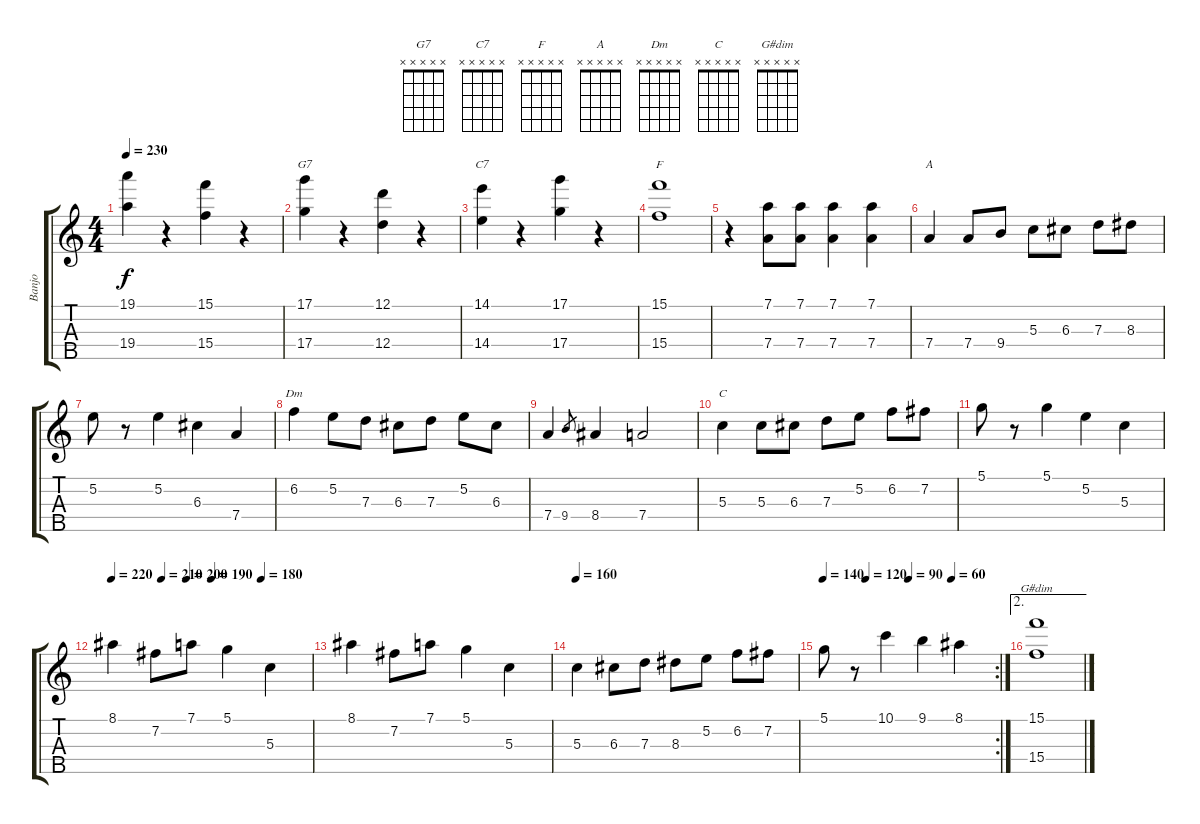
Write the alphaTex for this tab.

\track ("Banjo" "Banjo") {instrument banjo}
\staff {score tabs}
\tuning (D4 B3 G3 D3 G4) {hide}
\displaytranspose 12
\chord ("G7" x x x x x) {firstfret 0}
\chord ("C7" x x x x x) {firstfret 0}
\chord ("F" x x x x x) {firstfret 0}
\chord ("A" x x x x x) {firstfret 0}
\chord ("Dm" x x x x x) {firstfret 0}
\chord ("C" x x x x x) {firstfret 0}
\chord ("G#dim" x x x x x) {firstfret 0}
\ts (4 4)
\tempo 230
\clef g2
\ks c
(19.1 19.4).4{dy f} r.4 (15.1 15.4).4 r.4 |
(17.1 17.4).4{ch "G7"} r.4 (12.1 12.4).4 r.4 |
(14.1 14.4).4{ch "C7"} r.4 (17.1 17.4).4 r.4 |
(15.1 15.4).1{ch "F"} |
r.4 (7.1 7.4).8 (7.1 7.4).8 (7.1 7.4).4 (7.1 7.4).4 |
7.4.4{ch "A"} 7.4.8 9.4.8 5.3.8 6.3.8 7.3.8 8.3.8 |
5.2.8 r.8 5.2.4 6.3.4 7.4.4 |
6.2.4{ch "Dm"} 5.2.8 7.3.8 6.3.8 7.3.8 5.2.8 6.3.8 |
7.4.4 9.4.8{gr} 8.4.4 7.4.2 |
5.3.4{ch "C"} 5.3.8 6.3.8 7.3.8 5.2.8 6.2.8 7.2.8 |
5.1.8 r.8 5.1.4 5.2.4 5.3.4 |
\tempo 220
\tempo (210 0.25)
\tempo (200 0.375)
\tempo (190 0.5)
\tempo (180 0.75)
8.1.4 7.2.8 7.1.8 5.1.4 5.3.4 |
8.1.4 7.2.8 7.1.8 5.1.4 5.3.4 |
\tempo 160
5.3.4 6.3.8 7.3.8 8.3.8 5.2.8 6.2.8 7.2.8 |
\rc 2
\tempo 140
\tempo (120 0.25)
\tempo (90 0.5)
\tempo (60 0.75)
5.1.8 r.8 10.1.4 9.1.4 8.1.4 |
\ae 2
(15.1 15.4).1{ch "G#dim"}
